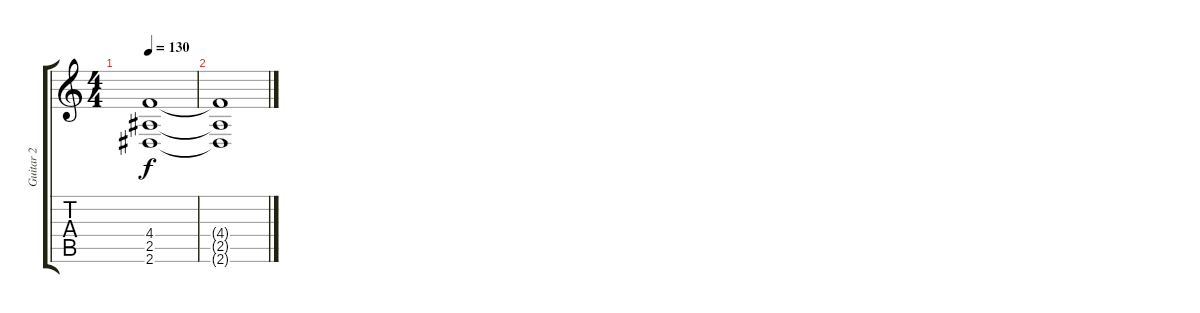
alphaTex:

\track ("Guitar 2" "Guitar 2") {instrument overdrivenguitar}
\staff {score tabs}
\tuning (Eb4 Bb3 Gb3 Db3 Ab2 Db2) {hide}
\ts (4 4)
\tempo 130
\clef g2
\ks c
(4.4{t} 2.5{t} 2.6{t}).1{dy f} |
(4.4{t} 2.5{t} 2.6{t}).1
